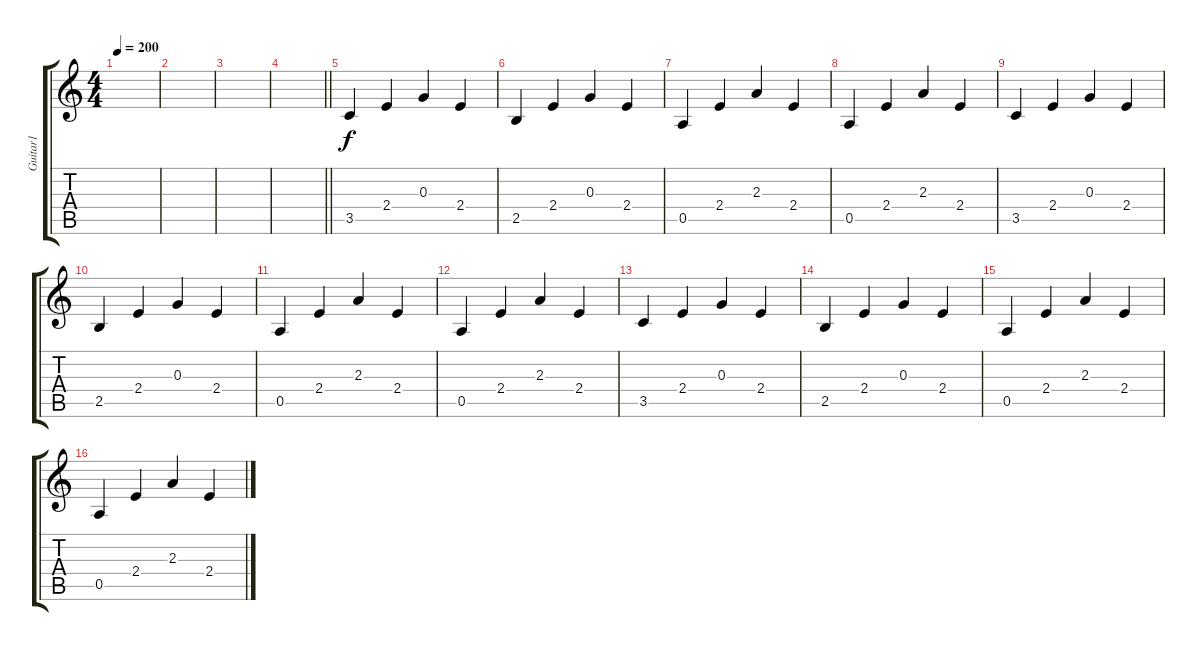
\track ("Guitar1" "Guitar1") {instrument electricguitarclean}
\staff {score tabs}
\tuning (E4 B3 G3 D3 A2 E2) {hide}
\ts (4 4)
\tempo 200
\clef g2
\ks c
|
|
|
\barLineRight lightlight
|
3.5.4 2.4.4 0.3.4 2.4.4 |
2.5.4 2.4.4 0.3.4 2.4.4 |
0.5.4 2.4.4 2.3.4 2.4.4 |
0.5.4 2.4.4 2.3.4 2.4.4 |
3.5.4 2.4.4 0.3.4 2.4.4 |
2.5.4 2.4.4 0.3.4 2.4.4 |
0.5.4 2.4.4 2.3.4 2.4.4 |
0.5.4 2.4.4 2.3.4 2.4.4 |
3.5.4 2.4.4 0.3.4 2.4.4 |
2.5.4 2.4.4 0.3.4 2.4.4 |
0.5.4 2.4.4 2.3.4 2.4.4 |
0.5.4 2.4.4 2.3.4 2.4.4
